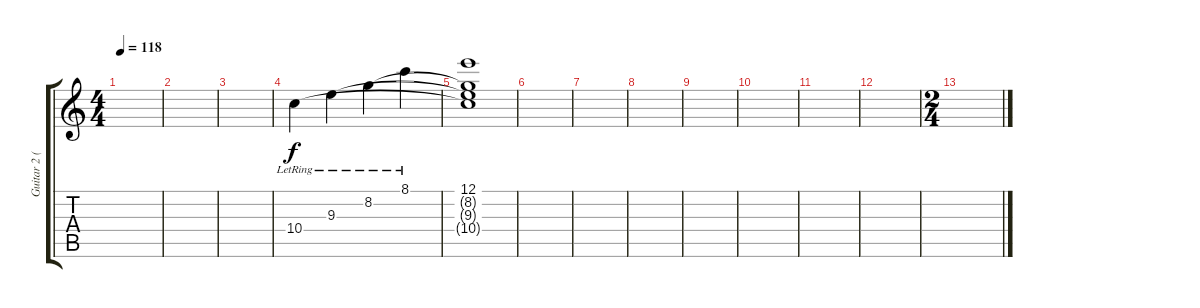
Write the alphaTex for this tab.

\track ("Guitar 2 (Clean)" "Guitar 2 (") {instrument electricguitarjazz}
\staff {score tabs}
\tuning (E4 B3 G3 D3 A2 E2) {hide}
\ts (4 4)
\tempo 118
\clef g2
\ks c
|
|
|
10.4{lr}.4{instrument electricguitarjazz} 9.3{lr}.4 8.2{lr}.4 8.1{lr}.4 |
(12.1 8.2{t} 9.3{t} 10.4{t}).1 |
|
|
|
|
|
|
|
\ts (2 4)
